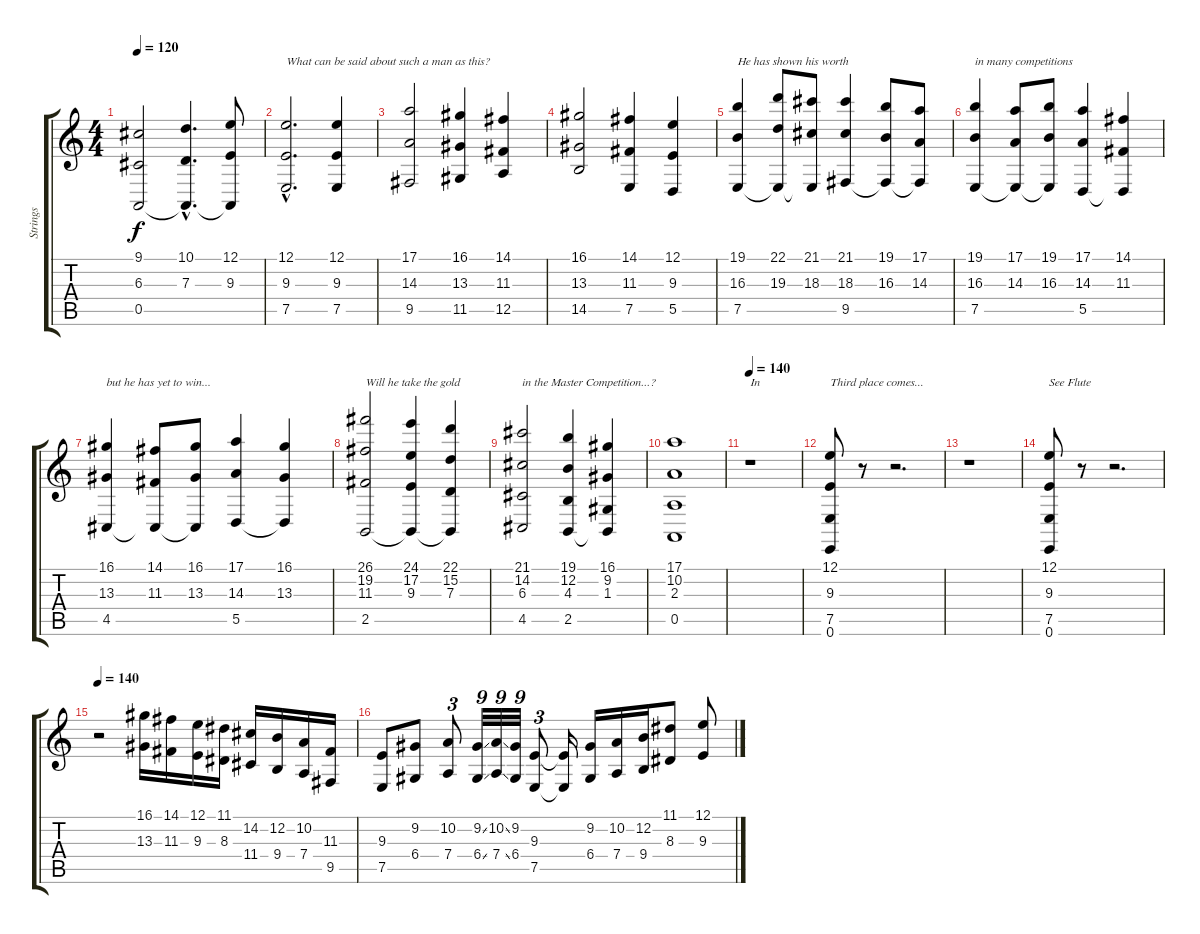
\track ("Strings" "Strings") {instrument stringensemble1}
\staff {score tabs}
\tuning (E4 B3 G3 D3 A2 E2) {hide}
\ts (4 4)
\tempo 120
\clef g2
\ks c
(9.1 6.3 0.5).2{dy f} (10.1{hac} 7.3{hac} 0.5{hac t}).4{d} (12.1 9.3 0.5{t}).8 |
(12.1{hac} 9.3{hac} 7.5{hac}).2{d txt "What can be said about such a man as this?"} (12.1 9.3 7.5).4 |
(17.1 14.3 9.5).2 (16.1 13.3 11.5).4 (14.1 11.3 12.5).4 |
(16.1 13.3 14.5).2 (14.1 11.3 7.5).4 (12.1 9.3 5.5).4 |
(19.1 16.3 7.5).4{txt "He has shown his worth"} (22.1 19.3 7.5{t}).8 (21.1 18.3 7.5{t}).8 (21.1 18.3 9.5).4 (19.1 16.3 9.5{t}).8 (17.1 14.3 9.5{t}).8 |
(19.1 16.3 7.5).4{txt "in many competitions"} (17.1 14.3 7.5{t}).8 (19.1 16.3 7.5{t}).8 (17.1 14.3 5.5).4 (14.1 11.3 5.5{t}).4 |
(16.1 13.3 4.5).4{txt "but he has yet to win..."} (14.1 11.3 4.5{t}).8 (16.1 13.3 4.5{t}).8 (17.1 14.3 5.5).4 (16.1 13.3 5.5{t}).4 |
(26.1 19.2 11.3 2.5).2{txt "Will he take the gold"} (24.1 17.2 9.3 2.5{t}).4 (22.1 15.2 7.3 2.5{t}).4 |
(21.1 14.2 6.3 4.5).2{txt "in the Master Competition...?"} (19.1 12.2 4.3 2.5).4 (16.1 9.2 1.3 2.5{t}).4 |
(17.1 10.2 2.3 0.5).1 |
\tempo 140
r.1{txt "In"} |
(12.1 9.3 7.5 0.6).8{txt "Third place comes..."} r.8 r.2{d} |
r.1 |
(12.1 9.3 7.5 0.6).8{txt "See Flute"} r.8 r.2{d} |
\tempo 140
r.2 (16.1 13.3).16 (14.1 11.3).16 (12.1 9.3).16 (11.1 8.3).16 (14.2 11.4).16 (12.2 9.4).16 (10.2 7.4).16 (11.3 9.5).16 |
(9.3 7.5).8 (9.2 6.4).8 (10.2 7.4).8{tu (3 2)} (9.2{ss} 6.4{ss}).32{tu (9 8)} (10.2{ss} 7.4{ss}).32{tu (9 8)} (9.2 6.4).32{tu (9 8)} (9.3 7.5).8{tu (3 2)} (9.3{t} 7.5{t}).16 (9.2 6.4).16 (10.2 7.4).16 (12.2 9.4).16 (11.1 8.3).8 (12.1 9.3).8
